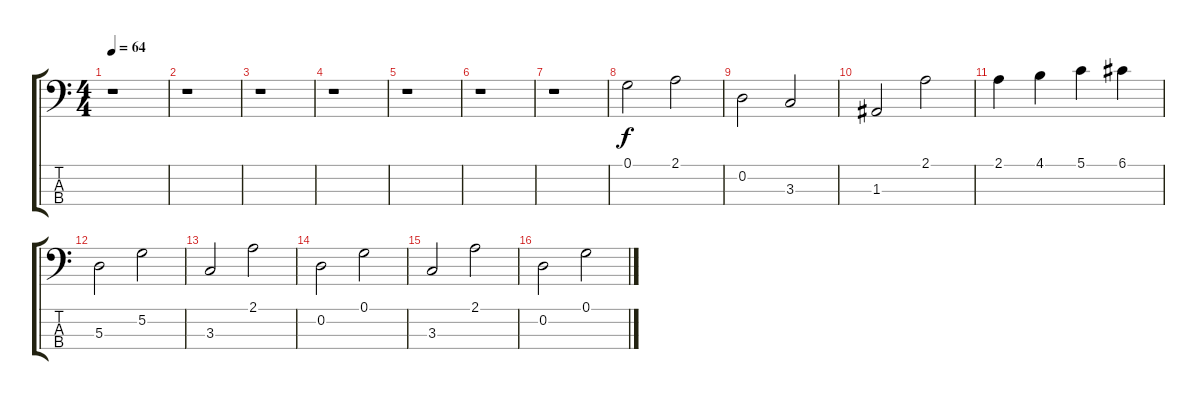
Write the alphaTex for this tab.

\track "" {instrument acousticbass}
\staff {score tabs}
\tuning (G2 D2 A1 E1) {hide}
\ts (4 4)
\tempo 64
\clef f4
\ks c
r.1{dy f} |
r.1 |
r.1 |
r.1 |
r.1 |
r.1 |
r.1 |
0.1.2 2.1.2 |
0.2.2 3.3.2 |
1.3.2 2.1.2 |
2.1.4 4.1.4 5.1.4 6.1.4 |
5.3.2 5.2.2 |
3.3.2 2.1.2 |
0.2.2 0.1.2 |
3.3.2 2.1.2 |
0.2.2 0.1.2
